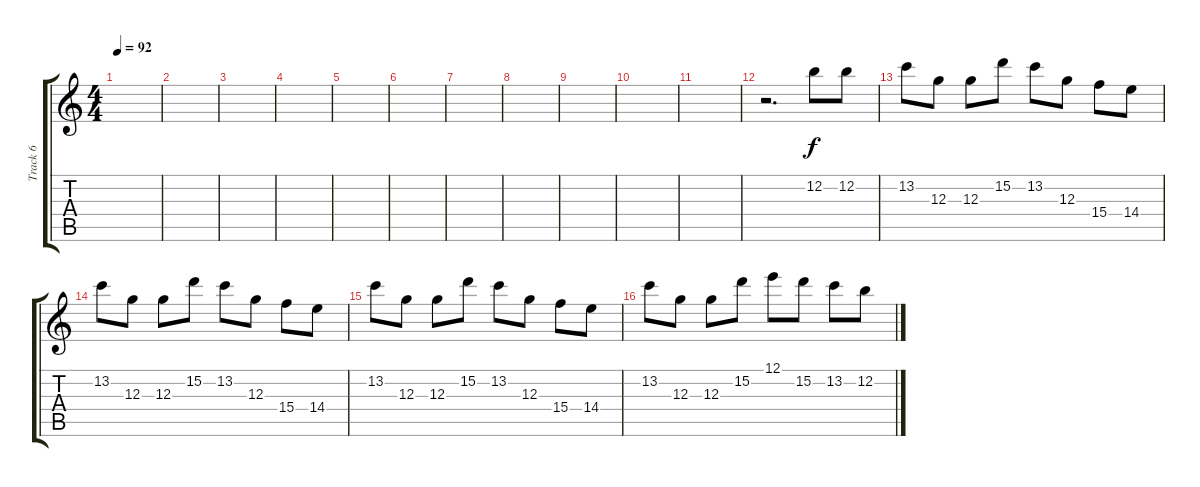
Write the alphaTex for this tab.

\track ("Track 6" "Track 6") {instrument distortionguitar}
\staff {score tabs}
\tuning (E4 B3 G3 D3 A2 E2) {hide}
\ts (4 4)
\tempo 92
\clef g2
\ks c
|
|
|
|
|
|
|
|
|
|
|
r.2{d} 12.2.8 12.2.8 |
13.2.8 12.3.8 12.3.8 15.2.8 13.2.8 12.3.8 15.4.8 14.4.8 |
13.2.8 12.3.8 12.3.8 15.2.8 13.2.8 12.3.8 15.4.8 14.4.8 |
13.2.8 12.3.8 12.3.8 15.2.8 13.2.8 12.3.8 15.4.8 14.4.8 |
13.2.8 12.3.8 12.3.8 15.2.8 12.1.8 15.2.8 13.2.8 12.2.8
